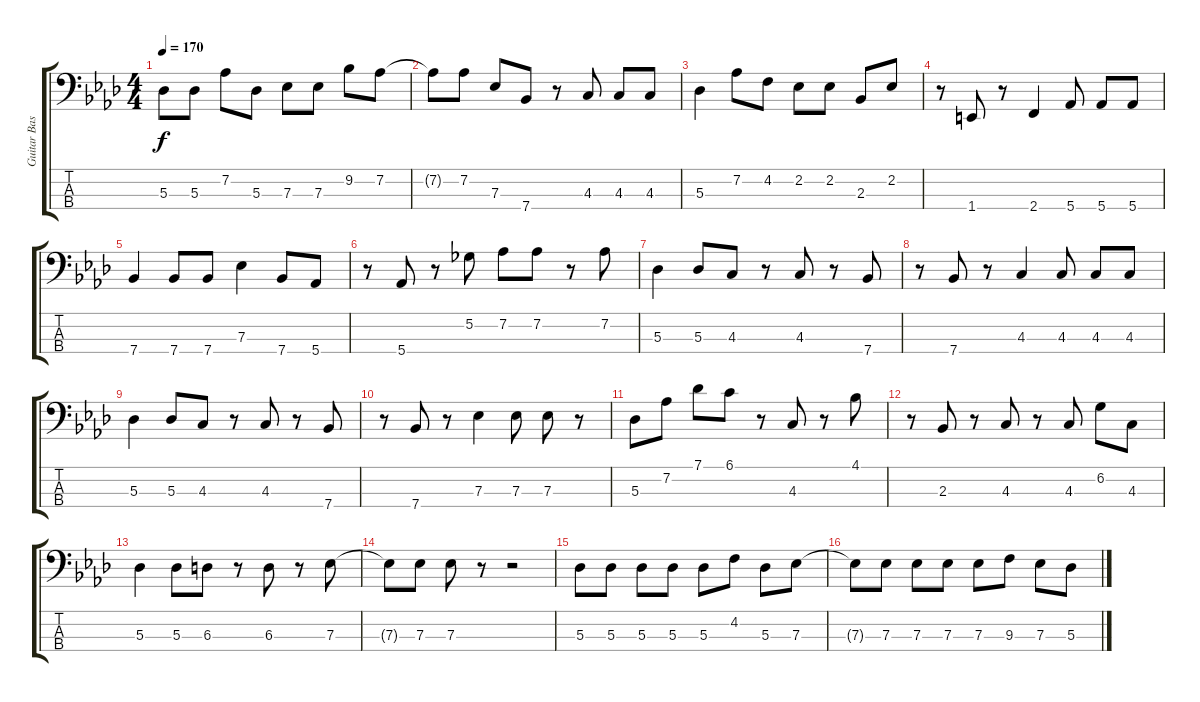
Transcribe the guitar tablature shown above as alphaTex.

\track ("Guitar Bass" "Guitar Bas") {instrument electricbassfinger}
\staff {score tabs}
\tuning (Gb2 Db2 Ab1 Eb1) {hide}
\ts (4 4)
\tempo 170
\clef f4
\ks ab
5.3.8{dy f} 5.3.8 7.2.8 5.3.8 7.3.8 7.3.8 9.2.8 7.2.8 |
7.2{t}.8 7.2.8 7.3.8 7.4.8 r.8 4.3.8 4.3.8 4.3.8 |
5.3.4 7.2.8 4.2.8 2.2.8 2.2.8 2.3.8 2.2.8 |
r.8 1.4.8 r.8 2.4.4 5.4.8 5.4.8 5.4.8 |
7.4.4 7.4.8 7.4.8 7.3.4 7.4.8 5.4.8 |
r.8 5.4.8 r.8 5.2.8 7.2.8 7.2.8 r.8 7.2.8 |
5.3.4 5.3.8 4.3.8 r.8 4.3.8 r.8 7.4.8 |
r.8 7.4.8 r.8 4.3.4 4.3.8 4.3.8 4.3.8 |
5.3.4 5.3.8 4.3.8 r.8 4.3.8 r.8 7.4.8 |
r.8 7.4.8 r.8 7.3.4 7.3.8 7.3.8 r.8 |
5.3.8 7.2.8 7.1.8 6.1.8 r.8 4.3.8 r.8 4.1.8 |
r.8 2.3.8 r.8 4.3.8 r.8 4.3.8 6.2.8 4.3.8 |
5.3.4 5.3.8 6.3.8 r.8 6.3.8 r.8 7.3.8 |
7.3{t}.8 7.3.8 7.3.8 r.8 r.2 |
5.3.8 5.3.8 5.3.8 5.3.8 5.3.8 4.2.8 5.3.8 7.3.8 |
7.3{t}.8 7.3.8 7.3.8 7.3.8 7.3.8 9.3.8 7.3.8 5.3.8
